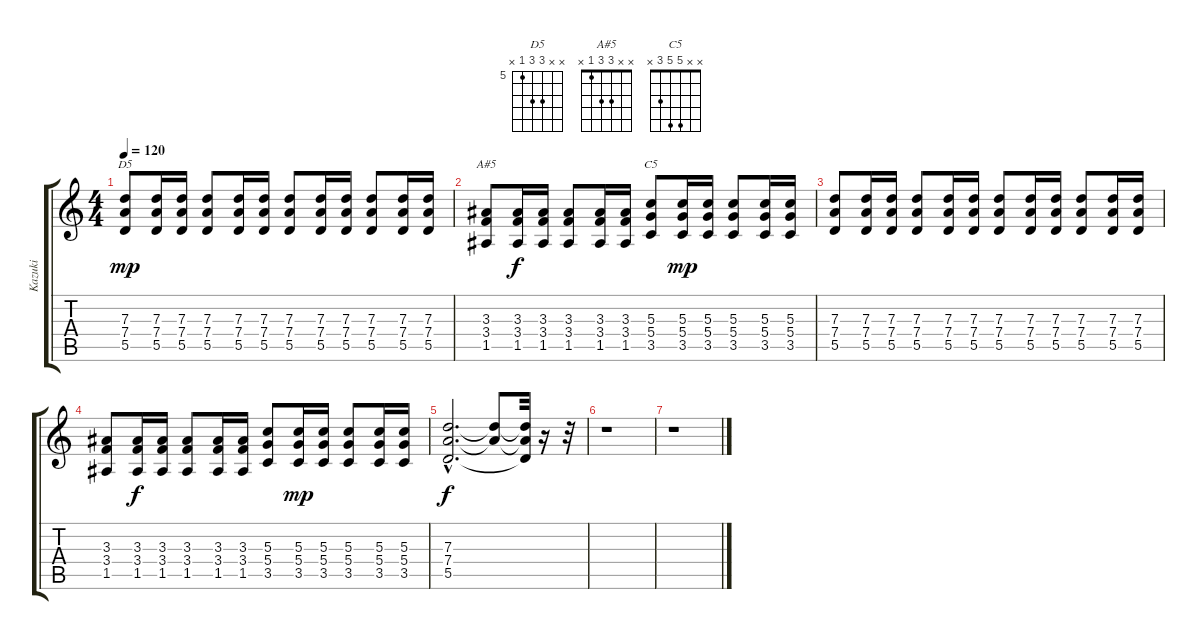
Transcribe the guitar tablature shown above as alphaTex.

\track ("Kazuki" "Kazuki") {instrument acousticguitarnylon}
\staff {score tabs}
\tuning (E4 B3 G3 D3 A2 E2) {hide}
\chord ("D5" x x 7 7 5 x) {firstfret 5}
\chord ("A#5" x x 3 3 1 x)
\chord ("C5" x x 5 5 3 x)
\ts (4 4)
\tempo 120
\clef g2
\ks c
(7.3 7.4 5.5).8{ch "D5" dy mp} (7.3 7.4 5.5).16 (7.3 7.4 5.5).16 (7.3 7.4 5.5).8 (7.3 7.4 5.5).16 (7.3 7.4 5.5).16 (7.3 7.4 5.5).8 (7.3 7.4 5.5).16 (7.3 7.4 5.5).16 (7.3 7.4 5.5).8 (7.3 7.4 5.5).16 (7.3 7.4 5.5).16 |
(3.3 3.4 1.5).8{ch "A#5"} (3.3 3.4 1.5).16{dy f} (3.3 3.4 1.5).16 (3.3 3.4 1.5).8 (3.3 3.4 1.5).16 (3.3 3.4 1.5).16 (5.3 5.4 3.5).8{ch "C5"} (5.3 5.4 3.5).16{dy mp} (5.3 5.4 3.5).16 (5.3 5.4 3.5).8 (5.3 5.4 3.5).16 (5.3 5.4 3.5).16 |
(7.3 7.4 5.5).8 (7.3 7.4 5.5).16 (7.3 7.4 5.5).16 (7.3 7.4 5.5).8 (7.3 7.4 5.5).16 (7.3 7.4 5.5).16 (7.3 7.4 5.5).8 (7.3 7.4 5.5).16 (7.3 7.4 5.5).16 (7.3 7.4 5.5).8 (7.3 7.4 5.5).16 (7.3 7.4 5.5).16 |
(3.3 3.4 1.5).8 (3.3 3.4 1.5).16{dy f} (3.3 3.4 1.5).16 (3.3 3.4 1.5).8 (3.3 3.4 1.5).16 (3.3 3.4 1.5).16 (5.3 5.4 3.5).8 (5.3 5.4 3.5).16{dy mp} (5.3 5.4 3.5).16 (5.3 5.4 3.5).8 (5.3 5.4 3.5).16 (5.3 5.4 3.5).16 |
(7.3{hac} 7.4{hac} 5.5{hac}).2{d dy f} (7.3{t} 7.4{t}).8 (7.3{t} 7.4{t} 5.5{t}).32 r.16 r.32 |
r.1 |
r.1
